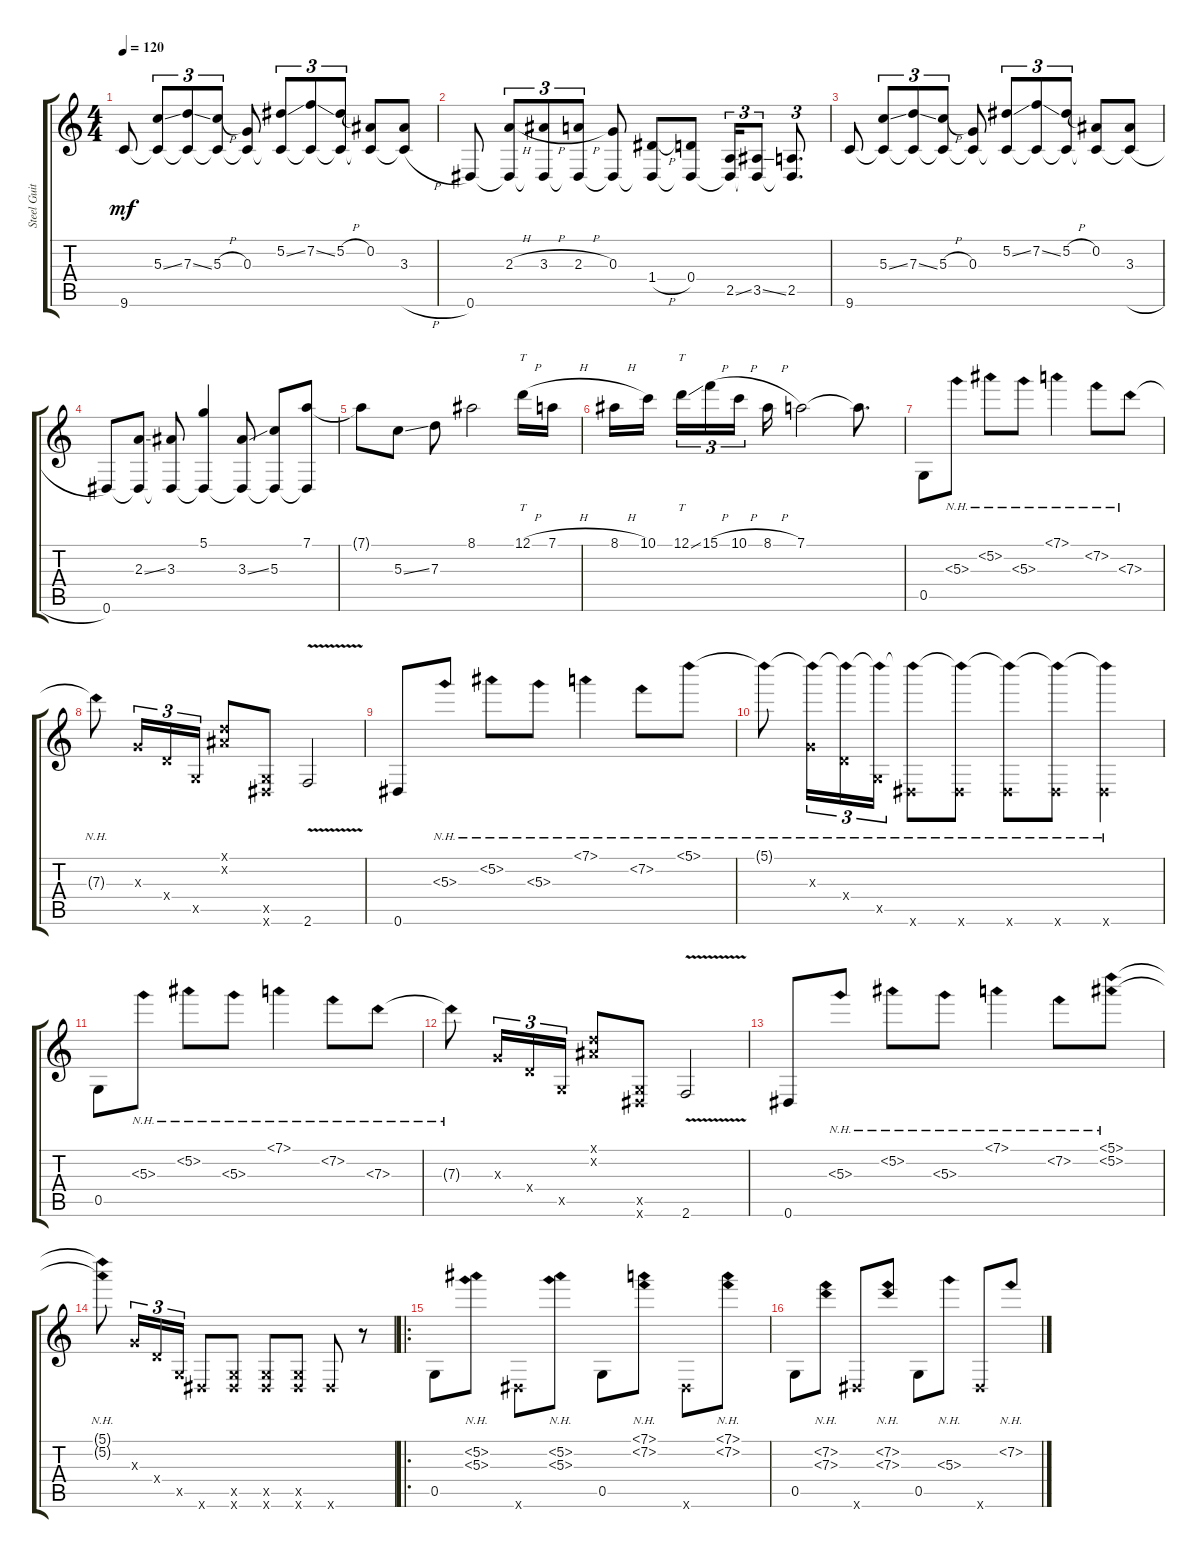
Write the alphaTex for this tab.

\track ("Steel Guitar" "Steel Guit") {instrument acousticguitarsteel}
\staff {score tabs}
\tuning (D4 Bb3 G3 D3 G2 Eb2) {hide}
\ts (4 4)
\tempo 120
\clef g2
\ks c
9.6.8{dy mf} (5.3{ss} 9.6{t}).8{tu (3 2)} (7.3{ss} 9.6{t}).8{tu (3 2)} (5.3{h} 9.6{t}).8{tu (3 2)} (0.3 9.6{t}).8 (5.2{ss} 9.6{t}).8{tu (3 2)} (7.2{ss} 9.6{t}).8{tu (3 2)} (5.2{h} 9.6{t}).8{tu (3 2)} (0.2 9.6{t}).8 (3.3 9.6{h t}).8 |
0.6.8 (2.3{h} 0.6{t}).8{tu (3 2)} (3.3{h} 0.6{t}).8{tu (3 2)} (2.3{h} 0.6{t}).8{tu (3 2)} (0.3 0.6{t}).8 (1.4{h} 0.6{t}).8 (0.4 0.6{t}).8 (2.5{ss} 0.6{t}).16{tu (3 2)} (3.5{ss} 0.6{t}).8{tu (3 2)} (2.5 0.6{t}).8{d tu (3 2)} |
9.6.8 (5.3{ss} 9.6{t}).8{tu (3 2)} (7.3{ss} 9.6{t}).8{tu (3 2)} (5.3{h} 9.6{t}).8{tu (3 2)} (0.3 9.6{t}).8 (5.2{ss} 9.6{t}).8{tu (3 2)} (7.2{ss} 9.6{t}).8{tu (3 2)} (5.2{h} 9.6{t}).8{tu (3 2)} (0.2 9.6{t}).8 (3.3 9.6{h t}).8 |
0.6.8 (2.3{ss} 0.6{t}).8 (3.3 0.6{t}).8 (5.1 0.6{t}).4 (3.3{ss} 0.6{t}).8 (5.3 0.6{t}).8 (7.1 0.6{t}).8 |
7.1{t}.8 5.3{ss}.8 7.3.8 8.1.2 12.1{h}.16{tt} 7.1{h}.16 |
8.1{h}.16 10.1.16 12.1{ss}.16{tt tu (3 2)} 15.1{h}.16{tu (3 2)} 10.1{h}.16{tu (3 2)} 8.1{h}.16 7.1.2 7.1{t}.8{d} |
0.5.8 5.3{nh}.8 5.2{nh}.8 5.3{nh}.8 7.1{nh}.4 7.2{nh}.8 7.3{nh}.8 |
7.3{nh t}.8 0.3{x}.16{tu (3 2)} 0.4{x}.16{tu (3 2)} 0.5{x}.16{tu (3 2)} (0.1{x} 0.2{x}).8 (0.5{x} 0.6{x}).8 2.6{v}.2 |
0.6.8 5.3{nh}.8 5.2{nh}.8 5.3{nh}.8 7.1{nh}.4 7.2{nh}.8 5.1{nh}.8 |
5.1{nh t}.8 (5.1{nh t} 0.3{x}).16{tu (3 2)} (5.1{nh t} 0.4{x}).16{tu (3 2)} (5.1{nh t} 0.5{x}).16{tu (3 2)} (5.1{nh t} 0.6{x}).8 (5.1{nh t} 0.6{x}).8 (5.1{nh t} 0.6{x}).8 (5.1{nh t} 0.6{x}).8 (5.1{nh t} 0.6{x}).4 |
0.5.8 5.3{nh}.8 5.2{nh}.8 5.3{nh}.8 7.1{nh}.4 7.2{nh}.8 7.3{nh}.8 |
7.3{nh t}.8 0.3{x}.16{tu (3 2)} 0.4{x}.16{tu (3 2)} 0.5{x}.16{tu (3 2)} (0.1{x} 0.2{x}).8 (0.5{x} 0.6{x}).8 2.6{v}.2 |
0.6.8 5.3{nh}.8 5.2{nh}.8 5.3{nh}.8 7.1{nh}.4 7.2{nh}.8 (5.1{nh} 5.2{nh}).8 |
(5.1{nh t} 5.2{nh t}).8 0.3{x}.16{tu (3 2)} 0.4{x}.16{tu (3 2)} 0.5{x}.16{tu (3 2)} 0.6{x}.8 (0.5{x} 0.6{x}).8 (0.5{x} 0.6{x}).8 (0.5{x} 0.6{x}).8 0.6{x}.8 r.8 |
\ro
0.5.8 (5.2{nh} 5.3{nh}).8 0.6{x}.8 (5.2{nh} 5.3{nh}).8 0.5.8 (7.1{nh} 7.2{nh}).8 0.6{x}.8 (7.1{nh} 7.2{nh}).8 |
0.5.8 (7.2{nh} 7.3{nh}).8 0.6{x}.8 (7.2{nh} 7.3{nh}).8 0.5.8 5.3{nh}.8 0.6{x}.8 7.2{nh}.8
